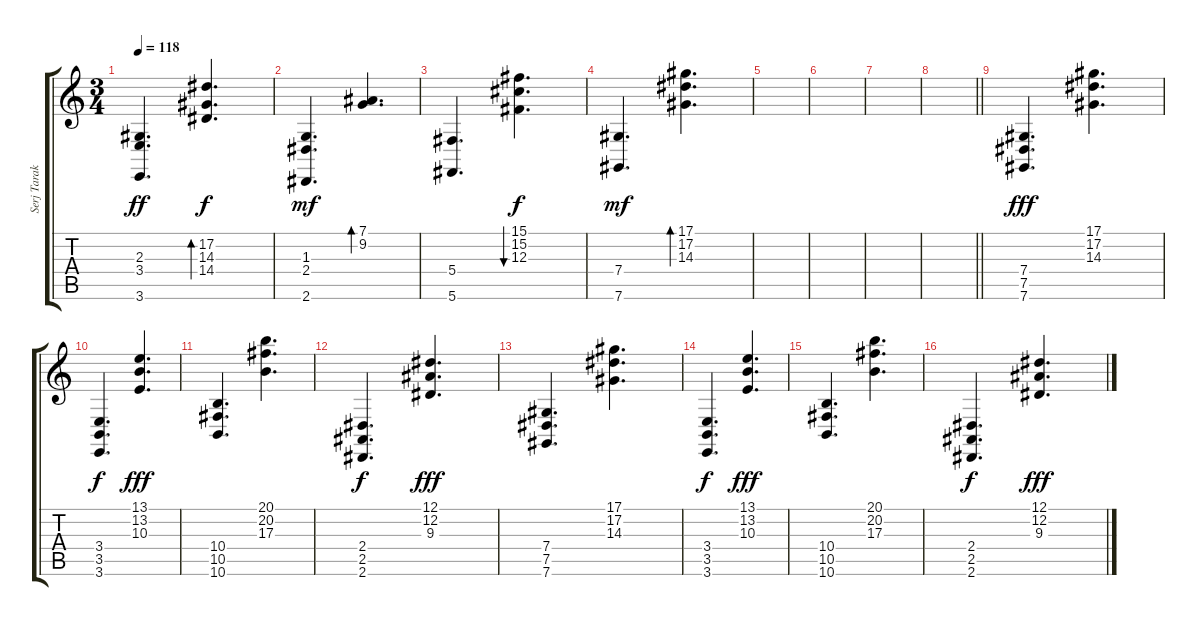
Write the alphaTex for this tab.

\track ("Serj Tarakian" "Serj Tarak") {instrument acousticgrandpiano}
\staff {score tabs}
\tuning (Eb4 Bb3 Gb3 Db3 Ab2 Db2) {hide}
\ts (3 4)
\tempo 118
\clef g2
\ks c
(2.3 3.4 3.6).4{d dy ff} (17.2 14.3 14.4).4{d bd 120 dy f} |
(1.3 2.4 2.6).4{d dy mf} (7.1 9.2).4{d bd 120} |
(5.4 5.6).4{d} (15.1 15.2 12.3).4{d bu 120 dy f} |
(7.4 7.6).4{d dy mf} (17.1 17.2 14.3).4{d bd 120} |
|
|
|
\barLineRight lightlight
|
(7.4 7.5 7.6).4{d dy fff volume 10} (17.1 17.2 14.3).4{d} |
(3.4 3.5 3.6).4{d dy f} (13.1 13.2 10.3).4{d dy fff} |
(10.4 10.5 10.6).4{d} (20.1 20.2 17.3).4{d} |
(2.4 2.5 2.6).4{d dy f} (12.1 12.2 9.3).4{d dy fff} |
(7.4 7.5 7.6).4{d volume 10} (17.1 17.2 14.3).4{d} |
(3.4 3.5 3.6).4{d dy f} (13.1 13.2 10.3).4{d dy fff} |
(10.4 10.5 10.6).4{d} (20.1 20.2 17.3).4{d} |
(2.4 2.5 2.6).4{d dy f} (12.1 12.2 9.3).4{d dy fff}
